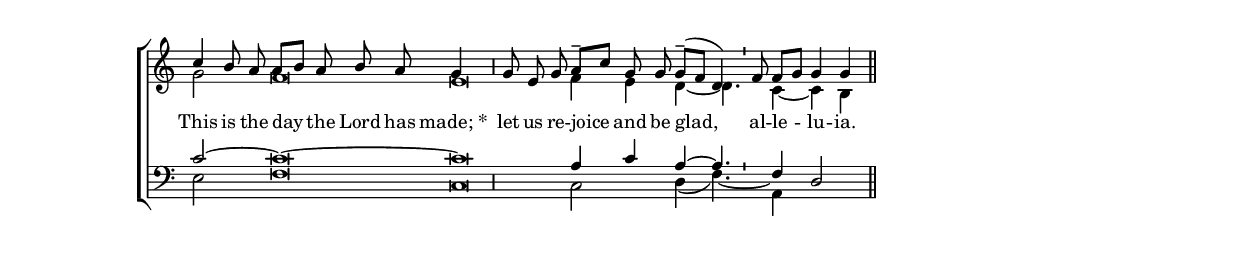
\version "2.24.3"
\include "../../lbi_defs.ily"

% \include "gregorian.ly"

% \paper {
%   top-system-spacing.basic-distance = #10
%   score-system-spacing.basic-distance = #20
%   system-system-spacing.basic-distance = #20
%   last-bottom-spacing.basic-distance = #10
% }

global = {
  \key c \major
  \cadenzaOn
  \autoBeamOff
}

\header {
  % title = "Responsory"
}

sopMusic = \relative g' {
  c4 b8 a a [ b] a b a g4 \bar "," g8 e g a--[ c] g g g--([ f] d4) \bar "'"
  f8 f[ g] g4 g \bar "||"
}
sopWords = \lyricmode {
  This is the day the Lord has "made; * " let us re -- joice and be glad,
  al -- le -- lu -- ia.
}
altoMusic = \relative c' {
  g'2 f\breve*5/16 e\breve*5/16 f4 e d4~ d4. c4~ c b
}
altoWords = \lyricmode {}

tenorMusic = \relative c' {
  c2~ c\breve*5/16~ c\breve*5/16 a4 c4 a4~ a4. f4 d2
}
tenorWords = \lyricmode {}

bassMusic = \relative f {
  e2 f\breve*5/16 c\breve*5/16 c2 d4( f4.)~
  <<
    {\noBreak \hideNotes f4}
    \new Voice {\voiceTwo a,4}
  >>
  g2
}
bassWords = \lyricmode {}


\score {
  \new ChoirStaff <<
    \new Lyrics = "sopranos" \with {
      % this is needed for lyrics above a staff
      \override VerticalAxisGroup.staff-affinity = #DOWN
    }
    \new Staff = "women" \with {\omit TimeSignature} <<
      \new Voice = "sopranos" {
        \voiceOne
        << \global \sopMusic >>
      }
      \new Voice = "altos" {
        \voiceTwo
        << \global \altoMusic >>
      }
    >>
    \new Lyrics = "altos"
    \new Lyrics = "tenors" \with {
      % this is needed for lyrics above a staff
      \override VerticalAxisGroup.staff-affinity = #DOWN
    }
    \new Staff = "men" \with {\omit TimeSignature} <<
      \clef bass
      \new Voice = "tenors" {
        \voiceOne
        << \global \tenorMusic >>
      }
      \new Voice = "basses" {
        \voiceTwo << \global \bassMusic >>
      }
    >>
    % \new Lyrics = "basses"
    \context Lyrics = "altos" \lyricsto "sopranos" \sopWords
    % \context Lyrics = "altos" \lyricsto "altos" \altoWords
    % \context Lyrics = "tenors" \lyricsto "tenors" \tenorWords
    % \context Lyrics = "basses" \lyricsto "basses" \bassWords
  >>
}